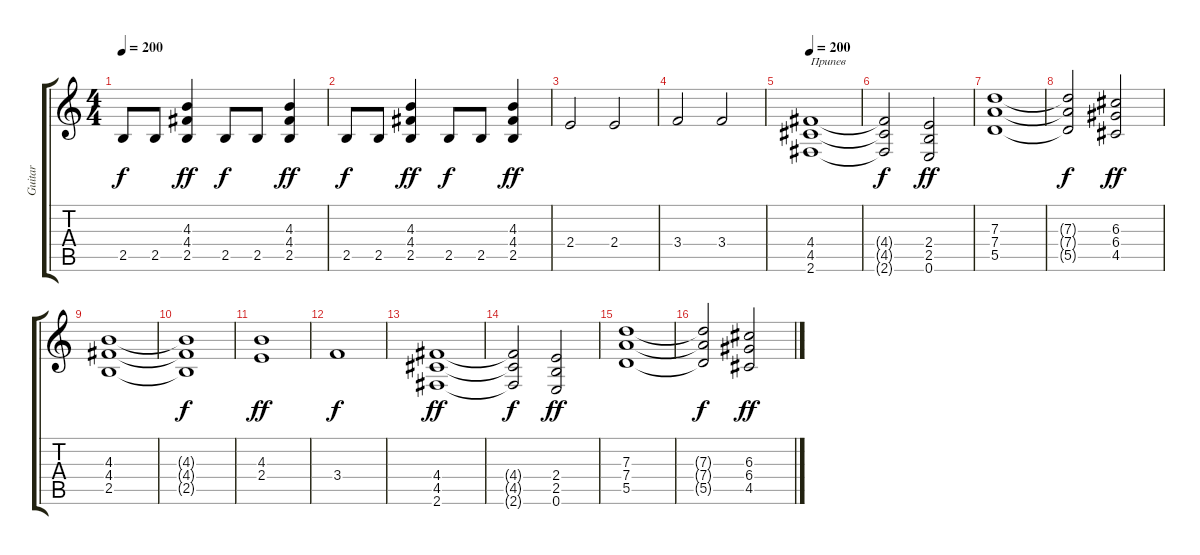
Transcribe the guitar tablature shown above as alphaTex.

\track ("Guitar" "Guitar") {instrument overdrivenguitar}
\staff {score tabs}
\tuning (E4 B3 G3 D3 A2 E2) {hide}
\ts (4 4)
\tempo 200
\clef g2
\ks c
2.5.8{dy f} 2.5.8 (4.3 4.4 2.5).4{dy ff} 2.5.8{dy f} 2.5.8 (4.3 4.4 2.5).4{dy ff} |
2.5.8{dy f} 2.5.8 (4.3 4.4 2.5).4{dy ff} 2.5.8{dy f} 2.5.8 (4.3 4.4 2.5).4{dy ff} |
2.4.2 2.4.2 |
3.4.2 3.4.2 |
\tempo 200
(4.4 4.5 2.6).1{txt "Припев" volume 11 instrument overdrivenguitar} |
(4.4{t} 4.5{t} 2.6{t}).2{dy f} (2.4 2.5 0.6).2{dy ff} |
(7.3 7.4 5.5).1 |
(7.3{t} 7.4{t} 5.5{t}).2{dy f} (6.3 6.4 4.5).2{dy ff} |
(4.3 4.4 2.5).1 |
(4.3{t} 4.4{t} 2.5{t}).1{dy f} |
(4.3 2.4).1{dy ff} |
3.4.1{dy f} |
(4.4 4.5 2.6).1{dy ff} |
(4.4{t} 4.5{t} 2.6{t}).2{dy f} (2.4 2.5 0.6).2{dy ff} |
(7.3 7.4 5.5).1 |
(7.3{t} 7.4{t} 5.5{t}).2{dy f} (6.3 6.4 4.5).2{dy ff}
